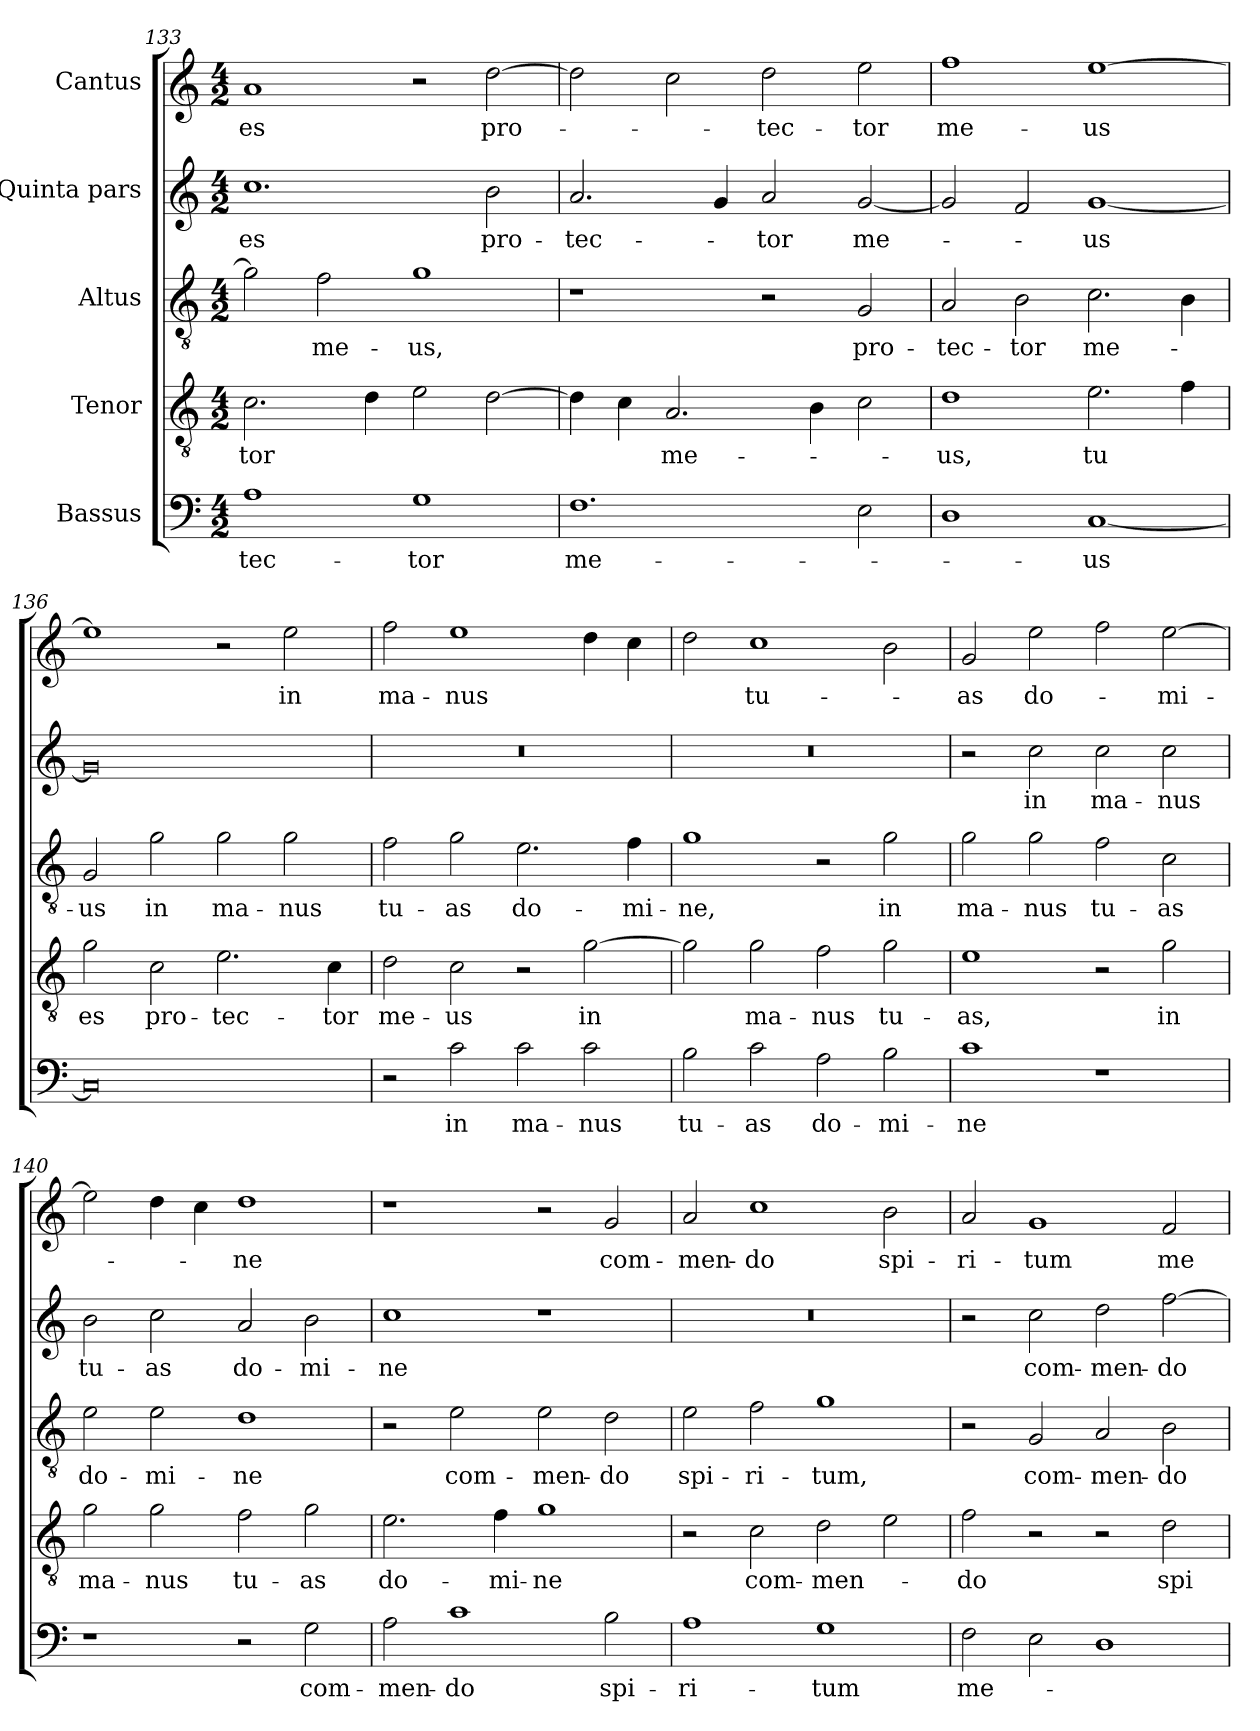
**kern	**text	**kern	**text	**kern	**text	**kern	**text	**kern	**text
*part5	*part5	*part4	*part4	*part3	*part3	*part2	*part2	*part1	*part1
*staff5	*staff5	*staff4	*staff4	*staff3	*staff3	*staff2	*staff2	*staff1	*staff1
*I"Bassus	*	*I"Tenor	*	*I"Altus	*	*I"Quinta pars	*	*I"Cantus	*
*clefF4	*	*clefGv2	*	*clefGv2	*	*clefG2	*	*clefG2	*
*k[]	*	*k[]	*	*k[]	*	*k[]	*	*k[]	*
*M4/2	*	*M4/2	*	*M4/2	*	*M4/2	*	*M4/2	*
=133	=133	=133	=133	=133	=133	=133	=133	=133	=133
1A\	-tec-	2.c\	-tor	2g\]	.	1.cc\	es	1a/	es
.	.	.	.	2f\	me-	.	.	.	.
.	.	4d\	.	.	.	.	.	.	.
1G\	-tor	2e\	.	1g\	-us,	.	.	2r	.
.	.	[2d\	.	.	.	2b\	pro-	[2dd\	pro-
=134	=134	=134	=134	=134	=134	=134	=134	=134	=134
1.F\	me-	4d\]	.	1r	.	2.a/	-tec-	2dd\]	.
.	.	4c\	.	.	.	.	.	.	.
.	.	2.A/	me-	.	.	.	.	2cc\	.
.	.	.	.	.	.	4g/	.	.	.
.	.	.	.	2r	.	2a/	-tor	2dd\	-tec-
.	.	4B\	.	.	.	.	.	.	.
2E\	.	2c\	.	2G/	pro-	[2g/	me-	2ee\	-tor
=135	=135	=135	=135	=135	=135	=135	=135	=135	=135
1D\	.	1d\	-us,	2A/	-tec-	2g/]	.	1ff\	me-
.	.	.	.	2B\	-tor	2f/	.	.	.
[1C/	-us	2.e\	tu	2.c\	me-	[1g/	-us	[1ee\	-us
.	.	4f\	.	4B\	.	.	.	.	.
=136	=136	=136	=136	=136	=136	=136	=136	=136	=136
0C/]	.	2g\	es	2G/	-us	0g/]	.	1ee\]	.
.	.	2c\	pro-	2g\	in	.	.	.	.
.	.	2.e\	-tec-	2g\	ma-	.	.	2r	.
.	.	.	.	2g\	-nus	.	.	2ee\	in
.	.	4c\	-tor	.	.	.	.	.	.
=137	=137	=137	=137	=137	=137	=137	=137	=137	=137
2r	.	2d\	me-	2f\	tu-	0r	.	2ff\	ma-
2c\	in	2c\	-us	2g\	-as	.	.	1ee\	-nus
2c\	ma-	2r	.	2.e\	do-	.	.	.	.
2c\	-nus	[2g\	in	.	.	.	.	4dd\	.
.	.	.	.	4f\	-mi-	.	.	4cc\	.
=138	=138	=138	=138	=138	=138	=138	=138	=138	=138
2B\	tu-	2g\]	.	1g\	-ne,	0r	.	2dd\	.
2c\	-as	2g\	ma-	.	.	.	.	1cc\	tu-
2A\	do-	2f\	-nus	2r	.	.	.	.	.
2B\	-mi-	2g\	tu-	2g\	in	.	.	2b\	.
=139	=139	=139	=139	=139	=139	=139	=139	=139	=139
1c\	-ne	1e\	-as,	2g\	ma-	2r	.	2g/	-as
.	.	.	.	2g\	-nus	2cc\	in	2ee\	do-
1r	.	2r	.	2f\	tu-	2cc\	ma-	2ff\	.
.	.	2g\	in	2c\	-as	2cc\	-nus	[2ee\	-mi-
=140	=140	=140	=140	=140	=140	=140	=140	=140	=140
1r	.	2g\	ma-	2e\	do-	2b\	tu-	2ee\]	.
.	.	2g\	-nus	2e\	-mi-	2cc\	-as	4dd\	.
.	.	.	.	.	.	.	.	4cc\	.
2r	.	2f\	tu-	1d\	-ne	2a/	do-	1dd\	-ne
2G\	com-	2g\	-as	.	.	2b\	-mi-	.	.
=141	=141	=141	=141	=141	=141	=141	=141	=141	=141
2A\	-men-	2.e\	do-	2r	.	1cc\	-ne	1r	.
1c\	-do	.	.	2e\	com-	.	.	.	.
.	.	4f\	-mi-	.	.	.	.	.	.
.	.	1g\	-ne	2e\	-men-	1r	.	2r	.
2B\	spi-	.	.	2d\	-do	.	.	2g/	com-
=142	=142	=142	=142	=142	=142	=142	=142	=142	=142
1A\	-ri-	2r	.	2e\	spi-	0r	.	2a/	-men-
.	.	2c\	com-	2f\	-ri-	.	.	1cc\	-do
1G\	-tum	2d\	-men-	1g\	-tum,	.	.	.	.
.	.	2e\	.	.	.	.	.	2b\	spi-
=143	=143	=143	=143	=143	=143	=143	=143	=143	=143
2F\	me-	2f\	-do	2r	.	2r	.	2a/	-ri-
2E\	.	2r	.	2G/	com-	2cc\	com-	1g/	-tum
1D\	.	2r	.	2A/	-men-	2dd\	-men-	.	.
.	.	2d\	spi-	2B\	-do	[2ff\	-do	2f/	me-
=	=	=	=	=	=	=	=	=	=
*-	*-	*-	*-	*-	*-	*-	*-	*-	*-
